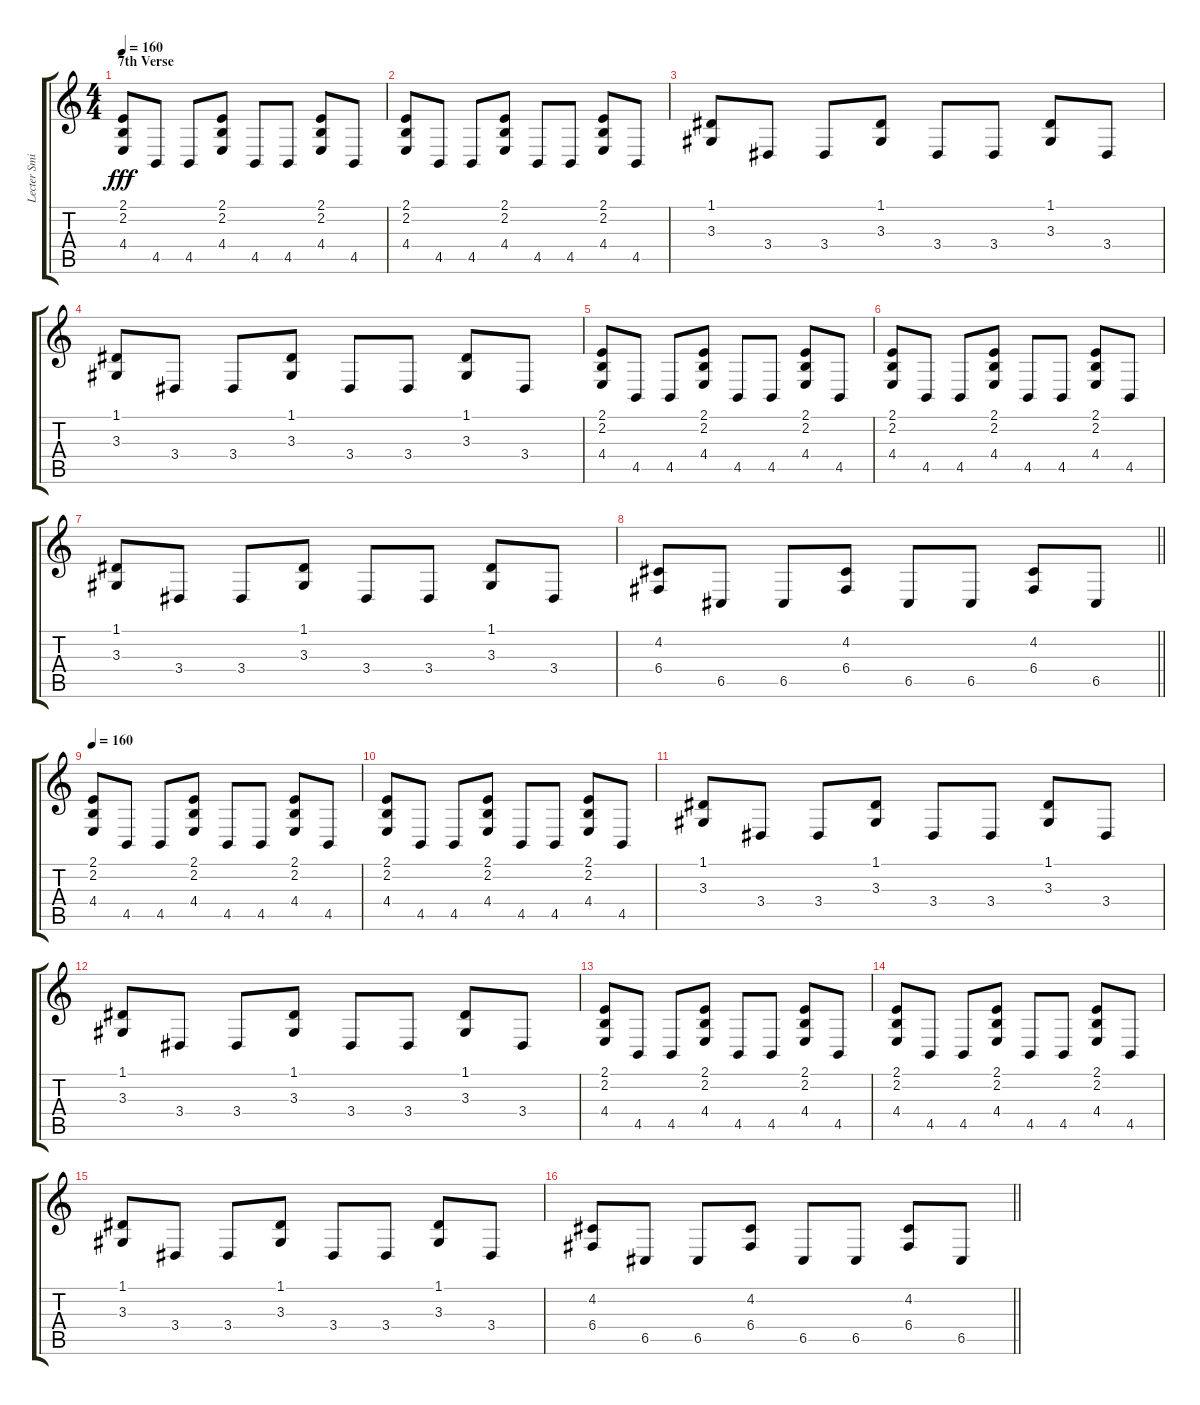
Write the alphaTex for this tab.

\track ("Lecter Smith" "Lecter Smi") {instrument synthbrass1}
\staff {score tabs}
\tuning (D4 A3 F3 C3 G2 D2) {hide}
\ts (4 4)
\section ("" "7th Verse")
\tempo 160
\clef g2
\ks c
(2.1 2.2 4.4).8{dy fff volume 14 instrument churchorgan} 4.5.8 4.5.8 (2.1 2.2 4.4).8 4.5.8 4.5.8 (2.1 2.2 4.4).8 4.5.8 |
(2.1 2.2 4.4).8 4.5.8 4.5.8 (2.1 2.2 4.4).8 4.5.8 4.5.8 (2.1 2.2 4.4).8 4.5.8 |
(1.1 3.3).8 3.4.8 3.4.8 (1.1 3.3).8 3.4.8 3.4.8 (1.1 3.3).8 3.4.8 |
(1.1 3.3).8 3.4.8 3.4.8 (1.1 3.3).8 3.4.8 3.4.8 (1.1 3.3).8 3.4.8 |
(2.1 2.2 4.4).8 4.5.8 4.5.8 (2.1 2.2 4.4).8 4.5.8 4.5.8 (2.1 2.2 4.4).8 4.5.8 |
(2.1 2.2 4.4).8 4.5.8 4.5.8 (2.1 2.2 4.4).8 4.5.8 4.5.8 (2.1 2.2 4.4).8 4.5.8 |
(1.1 3.3).8 3.4.8 3.4.8 (1.1 3.3).8 3.4.8 3.4.8 (1.1 3.3).8 3.4.8 |
\barLineRight lightlight
(4.2 6.4).8 6.5.8 6.5.8 (4.2 6.4).8 6.5.8 6.5.8 (4.2 6.4).8 6.5.8 |
\tempo 160
(2.1 2.2 4.4).8{volume 14 instrument churchorgan} 4.5.8 4.5.8 (2.1 2.2 4.4).8 4.5.8 4.5.8 (2.1 2.2 4.4).8 4.5.8 |
(2.1 2.2 4.4).8 4.5.8 4.5.8 (2.1 2.2 4.4).8 4.5.8 4.5.8 (2.1 2.2 4.4).8 4.5.8 |
(1.1 3.3).8 3.4.8 3.4.8 (1.1 3.3).8 3.4.8 3.4.8 (1.1 3.3).8 3.4.8 |
(1.1 3.3).8 3.4.8 3.4.8 (1.1 3.3).8 3.4.8 3.4.8 (1.1 3.3).8 3.4.8 |
(2.1 2.2 4.4).8 4.5.8 4.5.8 (2.1 2.2 4.4).8 4.5.8 4.5.8 (2.1 2.2 4.4).8 4.5.8 |
(2.1 2.2 4.4).8 4.5.8 4.5.8 (2.1 2.2 4.4).8 4.5.8 4.5.8 (2.1 2.2 4.4).8 4.5.8 |
(1.1 3.3).8 3.4.8 3.4.8 (1.1 3.3).8 3.4.8 3.4.8 (1.1 3.3).8 3.4.8 |
\barLineRight lightlight
(4.2 6.4).8 6.5.8 6.5.8 (4.2 6.4).8 6.5.8 6.5.8 (4.2 6.4).8 6.5.8
